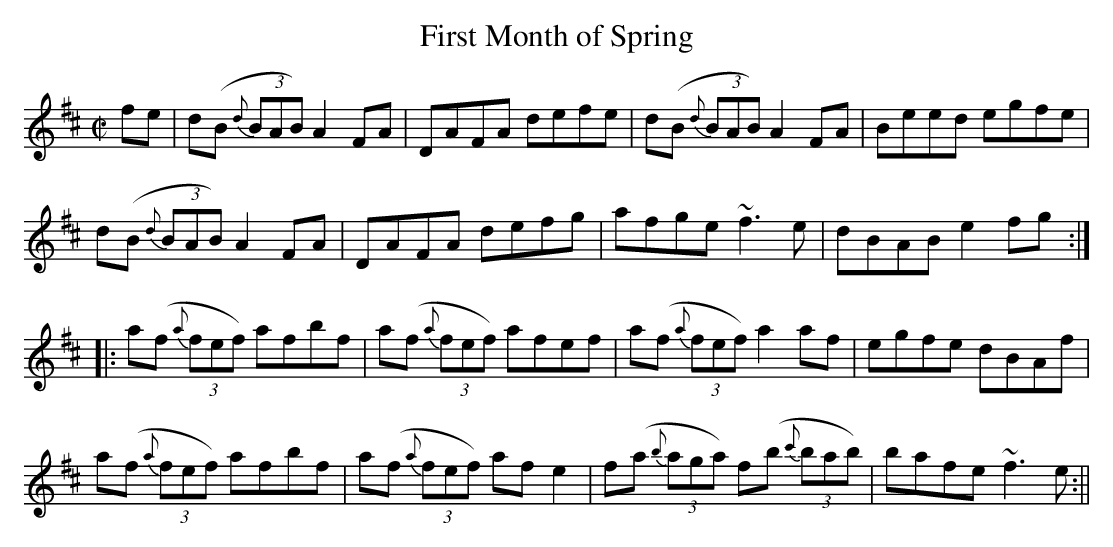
X:1
T:First Month of Spring
L:1/8
M:C|
K:D
fe|d(B {d}(3BAB) A2 FA|DAFA defe|d(B {d}(3BAB) A2 FA|Beed egfe|
d(B {d}(3BAB) A2 FA|DAFA defg|afge ~f3e|dBAB e2 fg:|
|:a(f {a}(3fef) afbf| a(f {a}(3fef) afef|a(f {a}(3fef) a2 af|egfe dBAf|
a(f {a}(3fef) afbf| a(f {a}(3fef) af e2| f(a {b}(3aga) f(b {c'}(3bab)|bafe ~f3e:||
